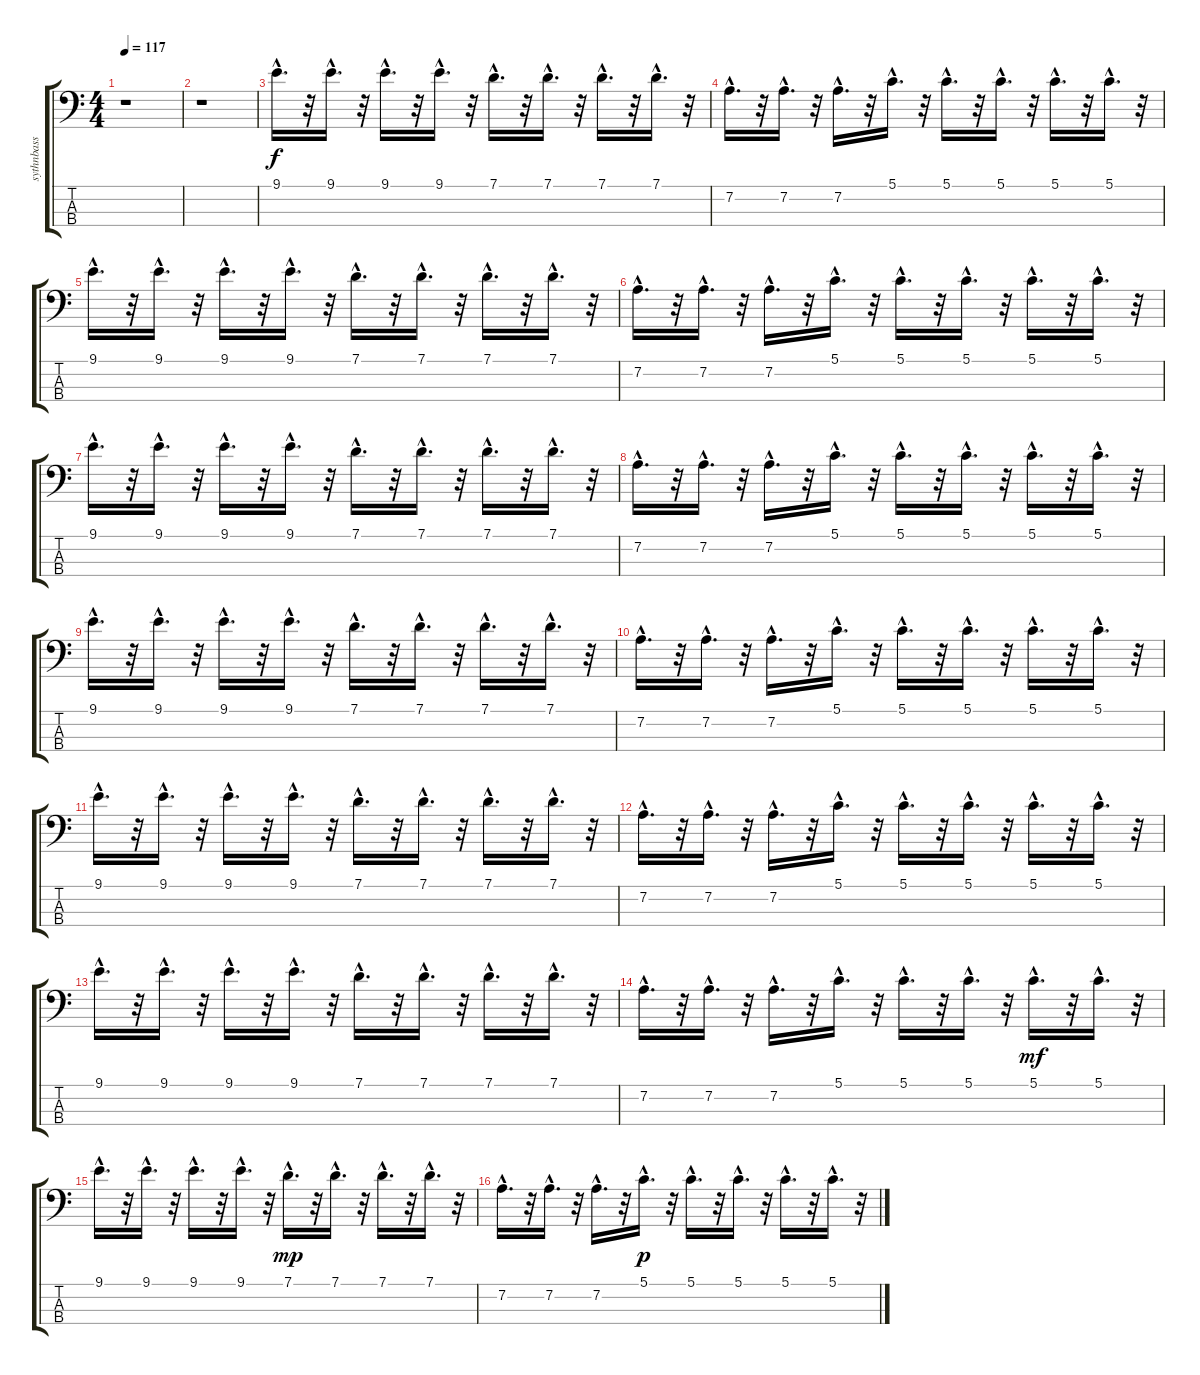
\track ("sythnbass" "sythnbass") {instrument synthbass1}
\staff {score tabs}
\tuning (G2 D2 A1 E1) {hide}
\ts (4 4)
\tempo 117
\clef f4
\ks c
r.1{dy f} |
r.1 |
9.1{hac}.16{d} r.32 9.1{hac}.16{d} r.32 9.1{hac}.16{d} r.32 9.1{hac}.16{d} r.32 7.1{hac}.16{d} r.32 7.1{hac}.16{d} r.32 7.1{hac}.16{d} r.32 7.1{hac}.16{d} r.32 |
7.2{hac}.16{d} r.32 7.2{hac}.16{d} r.32 7.2{hac}.16{d} r.32 5.1{hac}.16{d} r.32 5.1{hac}.16{d} r.32 5.1{hac}.16{d} r.32 5.1{hac}.16{d} r.32 5.1{hac}.16{d} r.32 |
9.1{hac}.16{d} r.32 9.1{hac}.16{d} r.32 9.1{hac}.16{d} r.32 9.1{hac}.16{d} r.32 7.1{hac}.16{d} r.32 7.1{hac}.16{d} r.32 7.1{hac}.16{d} r.32 7.1{hac}.16{d} r.32 |
7.2{hac}.16{d} r.32 7.2{hac}.16{d} r.32 7.2{hac}.16{d} r.32 5.1{hac}.16{d} r.32 5.1{hac}.16{d} r.32 5.1{hac}.16{d} r.32 5.1{hac}.16{d} r.32 5.1{hac}.16{d} r.32 |
9.1{hac}.16{d} r.32 9.1{hac}.16{d} r.32 9.1{hac}.16{d} r.32 9.1{hac}.16{d} r.32 7.1{hac}.16{d} r.32 7.1{hac}.16{d} r.32 7.1{hac}.16{d} r.32 7.1{hac}.16{d} r.32 |
7.2{hac}.16{d} r.32 7.2{hac}.16{d} r.32 7.2{hac}.16{d} r.32 5.1{hac}.16{d} r.32 5.1{hac}.16{d} r.32 5.1{hac}.16{d} r.32 5.1{hac}.16{d} r.32 5.1{hac}.16{d} r.32 |
9.1{hac}.16{d} r.32 9.1{hac}.16{d} r.32 9.1{hac}.16{d} r.32 9.1{hac}.16{d} r.32 7.1{hac}.16{d} r.32 7.1{hac}.16{d} r.32 7.1{hac}.16{d} r.32 7.1{hac}.16{d} r.32 |
7.2{hac}.16{d} r.32 7.2{hac}.16{d} r.32 7.2{hac}.16{d} r.32 5.1{hac}.16{d} r.32 5.1{hac}.16{d} r.32 5.1{hac}.16{d} r.32 5.1{hac}.16{d} r.32 5.1{hac}.16{d} r.32 |
9.1{hac}.16{d} r.32 9.1{hac}.16{d} r.32 9.1{hac}.16{d} r.32 9.1{hac}.16{d} r.32 7.1{hac}.16{d} r.32 7.1{hac}.16{d} r.32 7.1{hac}.16{d} r.32 7.1{hac}.16{d} r.32 |
7.2{hac}.16{d} r.32 7.2{hac}.16{d} r.32 7.2{hac}.16{d} r.32 5.1{hac}.16{d} r.32 5.1{hac}.16{d} r.32 5.1{hac}.16{d} r.32 5.1{hac}.16{d} r.32 5.1{hac}.16{d} r.32 |
9.1{hac}.16{d} r.32 9.1{hac}.16{d} r.32 9.1{hac}.16{d} r.32 9.1{hac}.16{d} r.32 7.1{hac}.16{d} r.32 7.1{hac}.16{d} r.32 7.1{hac}.16{d} r.32 7.1{hac}.16{d} r.32 |
7.2{hac}.16{d} r.32 7.2{hac}.16{d} r.32 7.2{hac}.16{d} r.32 5.1{hac}.16{d} r.32 5.1{hac}.16{d} r.32 5.1{hac}.16{d} r.32 5.1{hac}.16{d dy mf} r.32 5.1{hac}.16{d} r.32 |
9.1{hac}.16{d} r.32 9.1{hac}.16{d} r.32 9.1{hac}.16{d} r.32 9.1{hac}.16{d} r.32 7.1{hac}.16{d dy mp} r.32 7.1{hac}.16{d} r.32 7.1{hac}.16{d} r.32 7.1{hac}.16{d} r.32 |
7.2{hac}.16{d} r.32 7.2{hac}.16{d} r.32 7.2{hac}.16{d} r.32 5.1{hac}.16{d dy p} r.32 5.1{hac}.16{d} r.32 5.1{hac}.16{d} r.32 5.1{hac}.16{d} r.32 5.1{hac}.16{d} r.32
